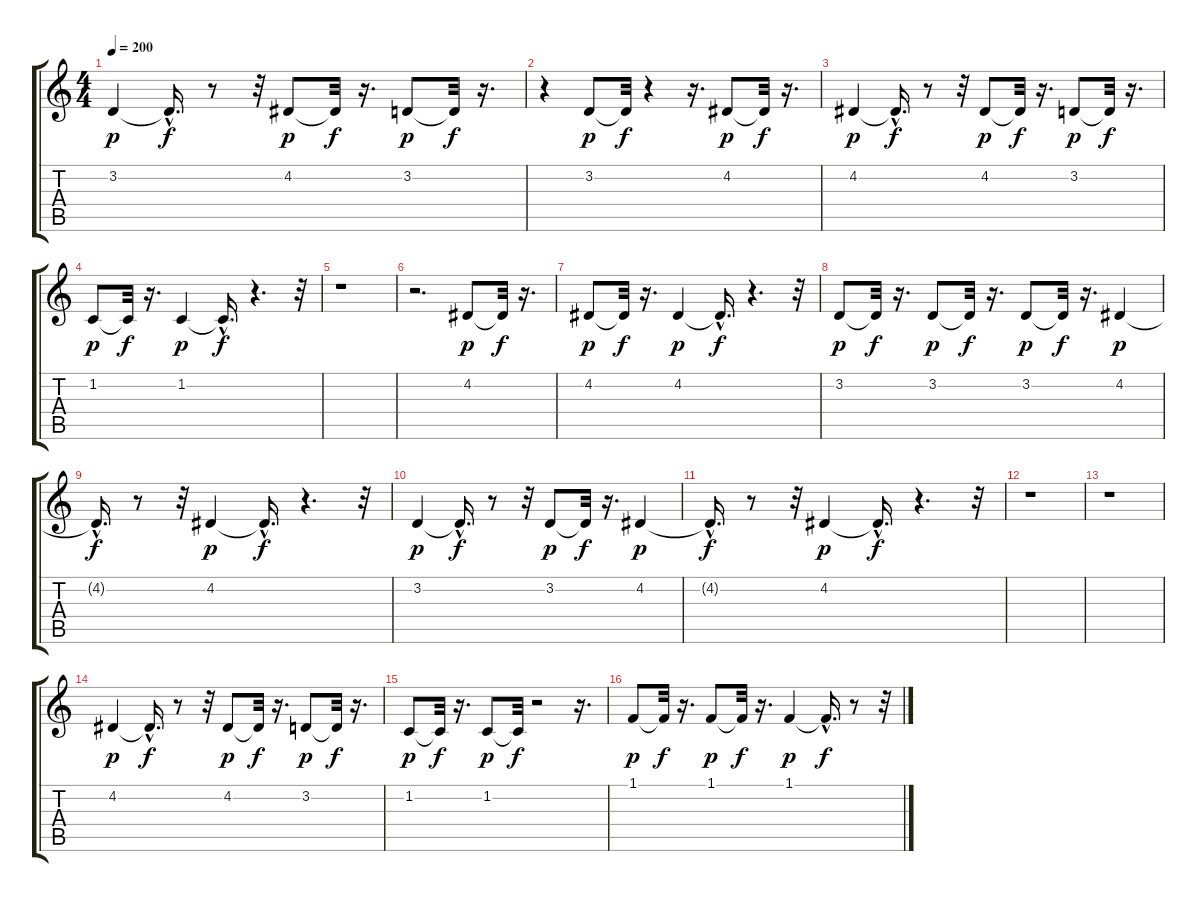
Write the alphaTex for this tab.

\track "" {instrument clarinet}
\staff {score tabs}
\tuning (E4 B3 G3 D3 A2 E2) {hide}
\ts (4 4)
\tempo 200
\clef g2
\ks c
3.2.4{dy p} 3.2{hac t}.16{d dy f} r.8 r.32 4.2.8{dy p} 4.2{t}.32{dy f} r.16{d} 3.2.8{dy p} 3.2{t}.32{dy f} r.16{d} |
r.4 3.2.8{dy p} 3.2{t}.32{dy f} r.4 r.16{d} 4.2.8{dy p} 4.2{t}.32{dy f} r.16{d} |
4.2.4{dy p} 4.2{hac t}.16{d dy f} r.8 r.32 4.2.8{dy p} 4.2{t}.32{dy f} r.16{d} 3.2.8{dy p} 3.2{t}.32{dy f} r.16{d} |
1.2.8{dy p} 1.2{t}.32{dy f} r.16{d} 1.2.4{dy p} 1.2{hac t}.16{d dy f} r.4{d} r.32 |
r.1 |
r.2{d} 4.2.8{dy p} 4.2{t}.32{dy f} r.16{d} |
4.2.8{dy p} 4.2{t}.32{dy f} r.16{d} 4.2.4{dy p} 4.2{hac t}.16{d dy f} r.4{d} r.32 |
3.2.8{dy p} 3.2{t}.32{dy f} r.16{d} 3.2.8{dy p} 3.2{t}.32{dy f} r.16{d} 3.2.8{dy p} 3.2{t}.32{dy f} r.16{d} 4.2.4{dy p} |
4.2{hac t}.16{d dy f} r.8 r.32 4.2.4{dy p} 4.2{hac t}.16{d dy f} r.4{d} r.32 |
3.2.4{dy p} 3.2{hac t}.16{d dy f} r.8 r.32 3.2.8{dy p} 3.2{t}.32{dy f} r.16{d} 4.2.4{dy p} |
4.2{hac t}.16{d dy f} r.8 r.32 4.2.4{dy p} 4.2{hac t}.16{d dy f} r.4{d} r.32 |
r.1 |
r.1 |
4.2.4{dy p} 4.2{hac t}.16{d dy f} r.8 r.32 4.2.8{dy p} 4.2{t}.32{dy f} r.16{d} 3.2.8{dy p} 3.2{t}.32{dy f} r.16{d} |
1.2.8{dy p} 1.2{t}.32{dy f} r.16{d} 1.2.8{dy p} 1.2{t}.32{dy f} r.2 r.16{d} |
1.1.8{dy p} 1.1{t}.32{dy f} r.16{d} 1.1.8{dy p} 1.1{t}.32{dy f} r.16{d} 1.1.4{dy p} 1.1{hac t}.16{d dy f} r.8 r.32
